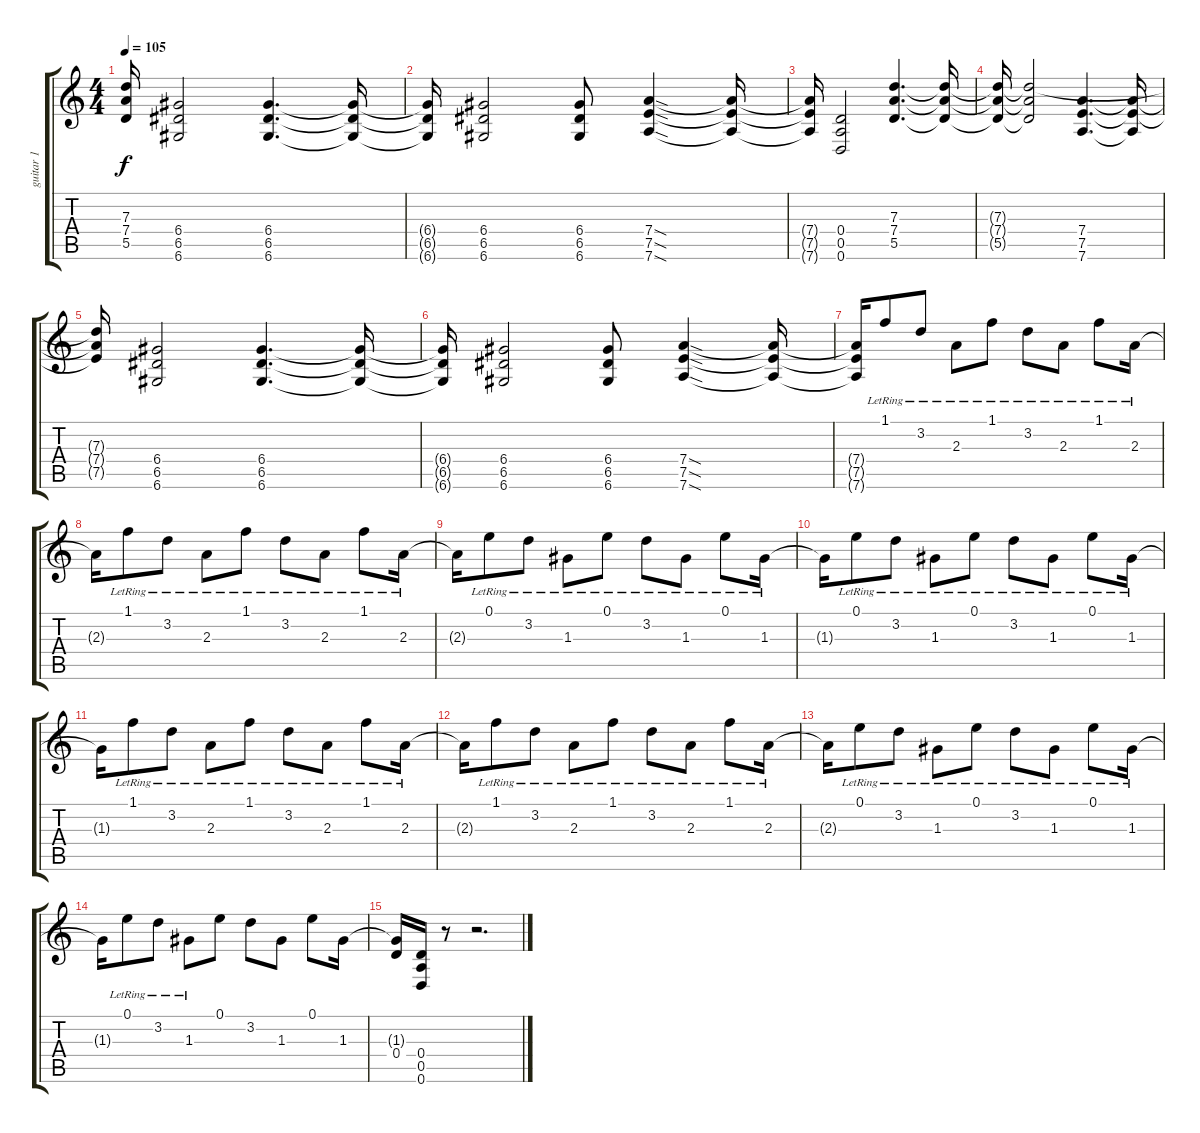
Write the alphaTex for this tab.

\track ("guitar 1" "guitar 1") {instrument distortionguitar}
\staff {score tabs}
\tuning (E4 B3 G3 D3 A2 D2) {hide}
\ts (4 4)
\tempo 105
\clef g2
\ks c
(7.3{t} 7.4{t} 5.5{t}).16{dy f} (6.4 6.5 6.6).2 (6.4 6.5 6.6).4{d} (6.4{t} 6.5{t} 6.6{t}).16 |
(6.4{t} 6.5{t} 6.6{t}).16 (6.4 6.5 6.6).2 (6.4 6.5 6.6).8 (7.4{sod} 7.5{sod} 7.6{sod}).4 (7.4{t} 7.5{t} 7.6{t}).16 |
(7.4{t} 7.5{t} 7.6{t}).16 (0.4 0.5 0.6).2 (7.3 7.4 5.5).4{d} (7.3{t} 7.4{t} 5.5{t}).16 |
(7.3{t} 7.4{t} 5.5{t}).16 (7.3{t} 7.4{t} 5.5{t}).2 (7.4 7.5 7.6).4{d} (7.4{t} 7.5{t} 7.6{t}).16 |
(7.3{t} 7.4{t} 7.5{t}).16 (6.4 6.5 6.6).2 (6.4 6.5 6.6).4{d} (6.4{t} 6.5{t} 6.6{t}).16 |
(6.4{t} 6.5{t} 6.6{t}).16 (6.4 6.5 6.6).2 (6.4 6.5 6.6).8 (7.4{sod} 7.5{sod} 7.6{sod}).4 (7.4{t} 7.5{t} 7.6{t}).16 |
(7.4{t} 7.5{t} 7.6{t}).16 1.1{lr}.8{volume 7} 3.2{lr}.8 2.3{lr}.8 1.1{lr}.8 3.2{lr}.8 2.3{lr}.8 1.1{lr}.8 2.3{lr}.16 |
2.3{t}.16 1.1{lr}.8 3.2{lr}.8 2.3{lr}.8 1.1{lr}.8 3.2{lr}.8 2.3{lr}.8 1.1{lr}.8 2.3{lr}.16 |
2.3{t}.16 0.1{lr}.8 3.2{lr}.8 1.3{lr}.8 0.1{lr}.8 3.2{lr}.8 1.3{lr}.8 0.1{lr}.8 1.3{lr}.16 |
1.3{t}.16 0.1{lr}.8 3.2{lr}.8 1.3{lr}.8 0.1{lr}.8 3.2{lr}.8 1.3{lr}.8 0.1{lr}.8 1.3{lr}.16 |
1.3{t}.16 1.1{lr}.8{volume 7} 3.2{lr}.8 2.3{lr}.8 1.1{lr}.8 3.2{lr}.8 2.3{lr}.8 1.1{lr}.8 2.3{lr}.16 |
2.3{t}.16 1.1{lr}.8 3.2{lr}.8 2.3{lr}.8 1.1{lr}.8 3.2{lr}.8 2.3{lr}.8 1.1{lr}.8 2.3{lr}.16 |
2.3{t}.16 0.1{lr}.8 3.2{lr}.8 1.3{lr}.8 0.1{lr}.8 3.2{lr}.8 1.3{lr}.8 0.1{lr}.8 1.3{lr}.16 |
1.3{t}.16 0.1{lr}.8 3.2{lr}.8 1.3{lr}.8 0.1.8 3.2.8 1.3.8 0.1.8 1.3.16 |
(1.3{t} 0.4).16 (0.4 0.5 0.6).16 r.8 r.2{d}
